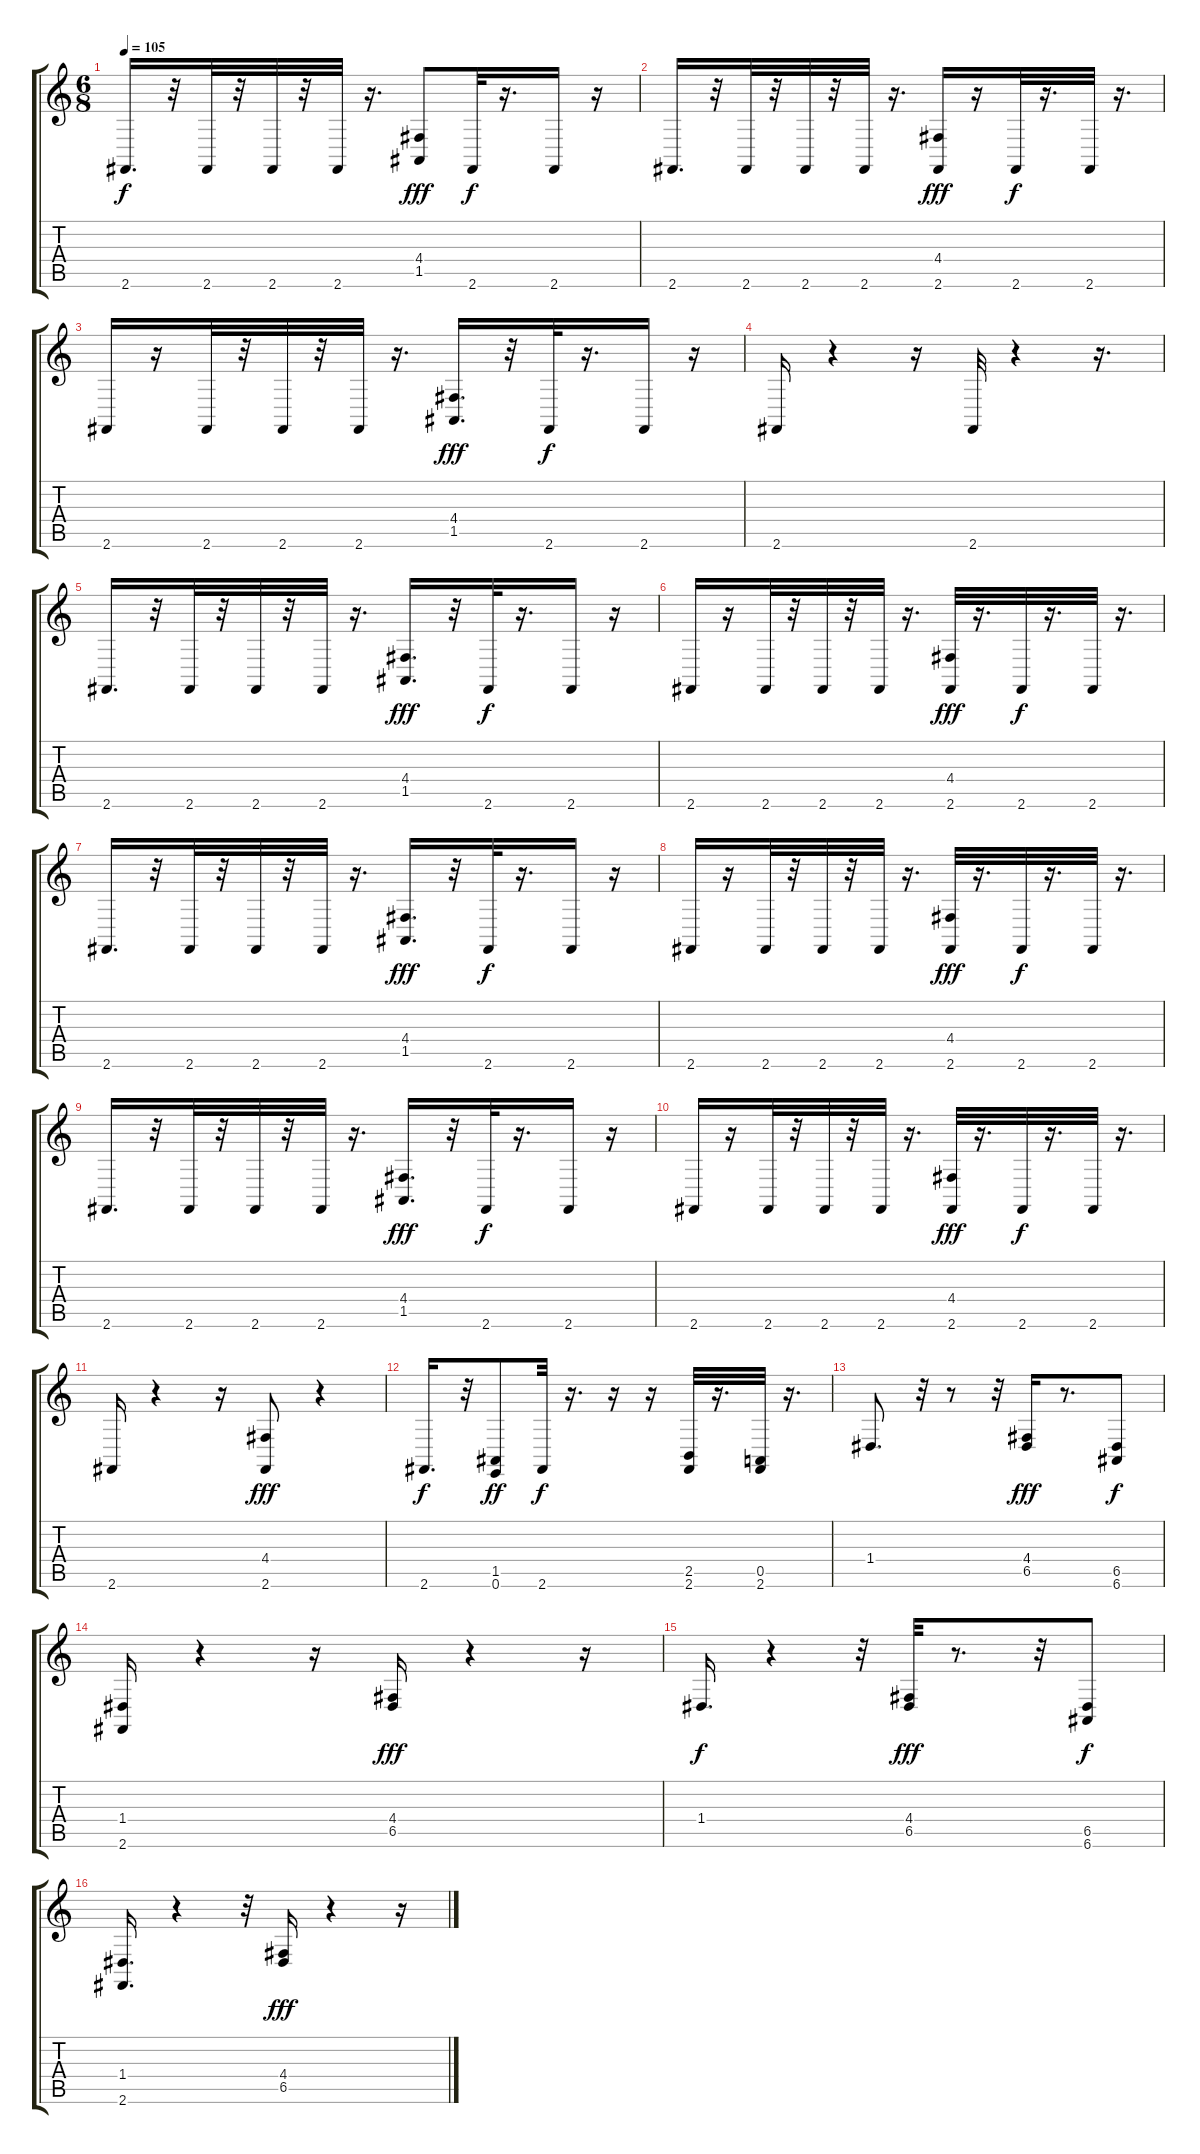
\track "" {instrument celesta}
\staff {score tabs}
\tuning (E4 B3 G3 D3 A2 E2) {hide}
\ts (6 8)
\tempo 105
\clef g2
\ks c
2.6.16{d dy f} r.32 2.6.32 r.32 2.6.32 r.32 2.6.32 r.16{d} (4.4 1.5).8{dy fff} 2.6.32{dy f} r.16{d} 2.6.16 r.16 |
2.6.16{d} r.32 2.6.32 r.32 2.6.32 r.32 2.6.32 r.16{d} (4.4 2.6).16{dy fff} r.16 2.6.32{dy f} r.16{d} 2.6.32 r.16{d} |
2.6.16 r.16 2.6.32 r.32 2.6.32 r.32 2.6.32 r.16{d} (4.4 1.5).16{d dy fff} r.32 2.6.32{dy f} r.16{d} 2.6.16 r.16 |
2.6.16 r.4 r.16 2.6.32 r.4 r.16{d} |
2.6.16{d} r.32 2.6.32 r.32 2.6.32 r.32 2.6.32 r.16{d} (4.4 1.5).16{d dy fff} r.32 2.6.32{dy f} r.16{d} 2.6.16 r.16 |
2.6.16 r.16 2.6.32 r.32 2.6.32 r.32 2.6.32 r.16{d} (4.4 2.6).32{dy fff} r.16{d} 2.6.32{dy f} r.16{d} 2.6.32 r.16{d} |
2.6.16{d} r.32 2.6.32 r.32 2.6.32 r.32 2.6.32 r.16{d} (4.4 1.5).16{d dy fff} r.32 2.6.32{dy f} r.16{d} 2.6.16 r.16 |
2.6.16 r.16 2.6.32 r.32 2.6.32 r.32 2.6.32 r.16{d} (4.4 2.6).32{dy fff} r.16{d} 2.6.32{dy f} r.16{d} 2.6.32 r.16{d} |
2.6.16{d} r.32 2.6.32 r.32 2.6.32 r.32 2.6.32 r.16{d} (4.4 1.5).16{d dy fff} r.32 2.6.32{dy f} r.16{d} 2.6.16 r.16 |
2.6.16 r.16 2.6.32 r.32 2.6.32 r.32 2.6.32 r.16{d} (4.4 2.6).32{dy fff} r.16{d} 2.6.32{dy f} r.16{d} 2.6.32 r.16{d} |
2.6.16 r.4 r.16 (4.4 2.6).8{dy fff} r.4 |
2.6.16{d dy f} r.32 (1.5 0.6).8{dy ff} 2.6.32{dy f} r.16{d} r.16 r.16 (2.5 2.6).32 r.16{d} (0.5 2.6).32 r.16{d} |
1.4.8{d} r.32 r.8 r.32 (4.4 6.5).16{dy fff} r.8{d} (6.5 6.6).8{dy f} |
(1.4 2.6).16 r.4 r.16 (4.4 6.5).16{dy fff} r.4 r.16 |
1.4.16{d dy f} r.4 r.32 (4.4 6.5).32{dy fff} r.8{d} r.32 (6.5 6.6).8{dy f} |
(1.4 2.6).16{d} r.4 r.32 (4.4 6.5).16{dy fff} r.4 r.16
